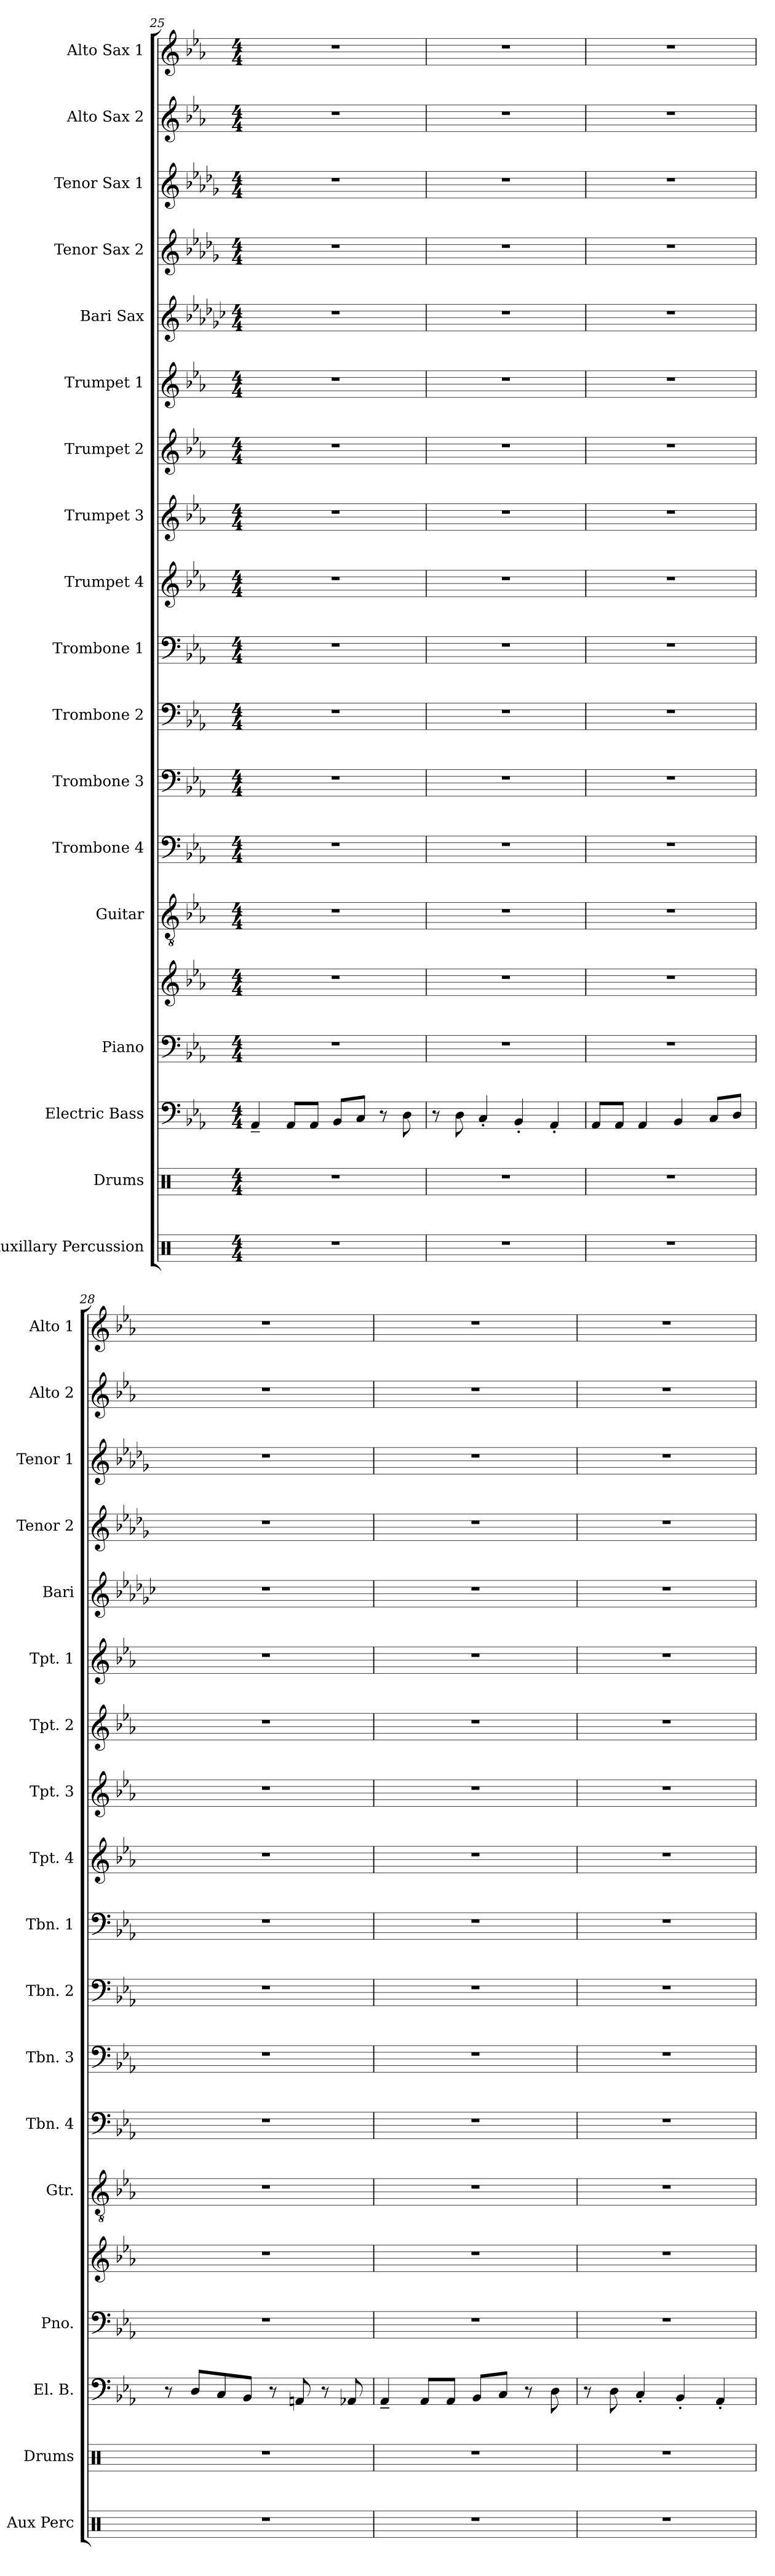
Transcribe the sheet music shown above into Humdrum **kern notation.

**kern	**kern	**kern	**kern	**kern	**kern	**kern	**kern	**kern	**kern	**kern	**kern	**kern	**kern	**kern	**kern	**kern	**kern	**kern
*part18	*part17	*part16	*part15	*part15	*part14	*part13	*part12	*part11	*part10	*part9	*part8	*part7	*part6	*part5	*part4	*part3	*part2	*part1
*staff19	*staff18	*staff17	*staff16	*staff15	*staff14	*staff13	*staff12	*staff11	*staff10	*staff9	*staff8	*staff7	*staff6	*staff5	*staff4	*staff3	*staff2	*staff1
*I"Auxillary Percussion	*I"Drums	*I"Electric Bass	*I"Piano	*	*I"Guitar	*I"Trombone 4	*I"Trombone 3	*I"Trombone 2	*I"Trombone 1	*I"Trumpet 4	*I"Trumpet 3	*I"Trumpet 2	*I"Trumpet 1	*I"Bari Sax	*I"Tenor Sax 2	*I"Tenor Sax 1	*I"Alto Sax 2	*I"Alto Sax 1
*I'Aux Perc	*I'Drums	*I'El. B.	*I'Pno.	*	*I'Gtr.	*I'Tbn. 4	*I'Tbn. 3	*I'Tbn. 2	*I'Tbn. 1	*I'Tpt. 4	*I'Tpt. 3	*I'Tpt. 2	*I'Tpt. 1	*I'Bari	*I'Tenor 2	*I'Tenor 1	*I'Alto 2	*I'Alto 1
*clefX	*clefX	*clefF4	*clefF4	*clefG2	*clefGv2	*clefF4	*clefF4	*clefF4	*clefF4	*clefG2	*clefG2	*clefG2	*clefG2	*clefG2	*clefG2	*clefG2	*clefG2	*clefG2
*	*	*ITrd7c12	*	*	*	*	*	*	*	*ITrd1c2	*ITrd1c2	*ITrd1c2	*ITrd1c2	*ITrd12c21	*ITrd8c14	*ITrd8c14	*ITrd5c9	*ITrd5c9
*k[]	*k[]	*k[b-e-a-]	*k[b-e-a-]	*k[b-e-a-]	*k[b-e-a-]	*k[b-e-a-]	*k[b-e-a-]	*k[b-e-a-]	*k[b-e-a-]	*k[b-e-a-d-g-]	*k[b-e-a-d-g-]	*k[b-e-a-d-g-]	*k[b-e-a-d-g-]	*k[b-e-a-d-g-c-]	*k[b-e-a-d-g-]	*k[b-e-a-d-g-]	*k[b-e-a-d-g-c-]	*k[b-e-a-d-g-c-]
*M4/4	*M4/4	*M4/4	*M4/4	*M4/4	*M4/4	*M4/4	*M4/4	*M4/4	*M4/4	*M4/4	*M4/4	*M4/4	*M4/4	*M4/4	*M4/4	*M4/4	*M4/4	*M4/4
=25	=25	=25	=25	=25	=25	=25	=25	=25	=25	=25	=25	=25	=25	=25	=25	=25	=25	=25
1r	1r	4AAA-~/	1r	1r	1r	1r	1r	1r	1r	1r	1r	1r	1r	1r	1r	1r	1r	1r
.	.	8AAA-/L	.	.	.	.	.	.	.	.	.	.	.	.	.	.	.	.
.	.	8AAA-/J	.	.	.	.	.	.	.	.	.	.	.	.	.	.	.	.
.	.	8BBB-/L	.	.	.	.	.	.	.	.	.	.	.	.	.	.	.	.
.	.	8CC/J	.	.	.	.	.	.	.	.	.	.	.	.	.	.	.	.
.	.	8r	.	.	.	.	.	.	.	.	.	.	.	.	.	.	.	.
.	.	8DD\	.	.	.	.	.	.	.	.	.	.	.	.	.	.	.	.
=26	=26	=26	=26	=26	=26	=26	=26	=26	=26	=26	=26	=26	=26	=26	=26	=26	=26	=26
1r	1r	8r	1r	1r	1r	1r	1r	1r	1r	1r	1r	1r	1r	1r	1r	1r	1r	1r
.	.	8DD\	.	.	.	.	.	.	.	.	.	.	.	.	.	.	.	.
.	.	4CC'/	.	.	.	.	.	.	.	.	.	.	.	.	.	.	.	.
.	.	4BBB-'/	.	.	.	.	.	.	.	.	.	.	.	.	.	.	.	.
.	.	4AAA-'/	.	.	.	.	.	.	.	.	.	.	.	.	.	.	.	.
=27	=27	=27	=27	=27	=27	=27	=27	=27	=27	=27	=27	=27	=27	=27	=27	=27	=27	=27
1r	1r	8AAA-/L	1r	1r	1r	1r	1r	1r	1r	1r	1r	1r	1r	1r	1r	1r	1r	1r
.	.	8AAA-/J	.	.	.	.	.	.	.	.	.	.	.	.	.	.	.	.
.	.	4AAA-/	.	.	.	.	.	.	.	.	.	.	.	.	.	.	.	.
.	.	4BBB-/	.	.	.	.	.	.	.	.	.	.	.	.	.	.	.	.
.	.	8CC/L	.	.	.	.	.	.	.	.	.	.	.	.	.	.	.	.
.	.	8DD/J	.	.	.	.	.	.	.	.	.	.	.	.	.	.	.	.
=28	=28	=28	=28	=28	=28	=28	=28	=28	=28	=28	=28	=28	=28	=28	=28	=28	=28	=28
1r	1r	8r	1r	1r	1r	1r	1r	1r	1r	1r	1r	1r	1r	1r	1r	1r	1r	1r
.	.	8DD/L	.	.	.	.	.	.	.	.	.	.	.	.	.	.	.	.
.	.	8CC/	.	.	.	.	.	.	.	.	.	.	.	.	.	.	.	.
.	.	8BBB-/J	.	.	.	.	.	.	.	.	.	.	.	.	.	.	.	.
.	.	8r	.	.	.	.	.	.	.	.	.	.	.	.	.	.	.	.
.	.	8AAAn/	.	.	.	.	.	.	.	.	.	.	.	.	.	.	.	.
.	.	8r	.	.	.	.	.	.	.	.	.	.	.	.	.	.	.	.
.	.	8AAA-X/	.	.	.	.	.	.	.	.	.	.	.	.	.	.	.	.
=29	=29	=29	=29	=29	=29	=29	=29	=29	=29	=29	=29	=29	=29	=29	=29	=29	=29	=29
1r	1r	4AAA-~/	1r	1r	1r	1r	1r	1r	1r	1r	1r	1r	1r	1r	1r	1r	1r	1r
.	.	8AAA-/L	.	.	.	.	.	.	.	.	.	.	.	.	.	.	.	.
.	.	8AAA-/J	.	.	.	.	.	.	.	.	.	.	.	.	.	.	.	.
.	.	8BBB-/L	.	.	.	.	.	.	.	.	.	.	.	.	.	.	.	.
.	.	8CC/J	.	.	.	.	.	.	.	.	.	.	.	.	.	.	.	.
.	.	8r	.	.	.	.	.	.	.	.	.	.	.	.	.	.	.	.
.	.	8DD\	.	.	.	.	.	.	.	.	.	.	.	.	.	.	.	.
=30	=30	=30	=30	=30	=30	=30	=30	=30	=30	=30	=30	=30	=30	=30	=30	=30	=30	=30
1r	1r	8r	1r	1r	1r	1r	1r	1r	1r	1r	1r	1r	1r	1r	1r	1r	1r	1r
.	.	8DD\	.	.	.	.	.	.	.	.	.	.	.	.	.	.	.	.
.	.	4CC'/	.	.	.	.	.	.	.	.	.	.	.	.	.	.	.	.
.	.	4BBB-'/	.	.	.	.	.	.	.	.	.	.	.	.	.	.	.	.
.	.	4AAA-'/	.	.	.	.	.	.	.	.	.	.	.	.	.	.	.	.
=	=	=	=	=	=	=	=	=	=	=	=	=	=	=	=	=	=	=
*-	*-	*-	*-	*-	*-	*-	*-	*-	*-	*-	*-	*-	*-	*-	*-	*-	*-	*-
